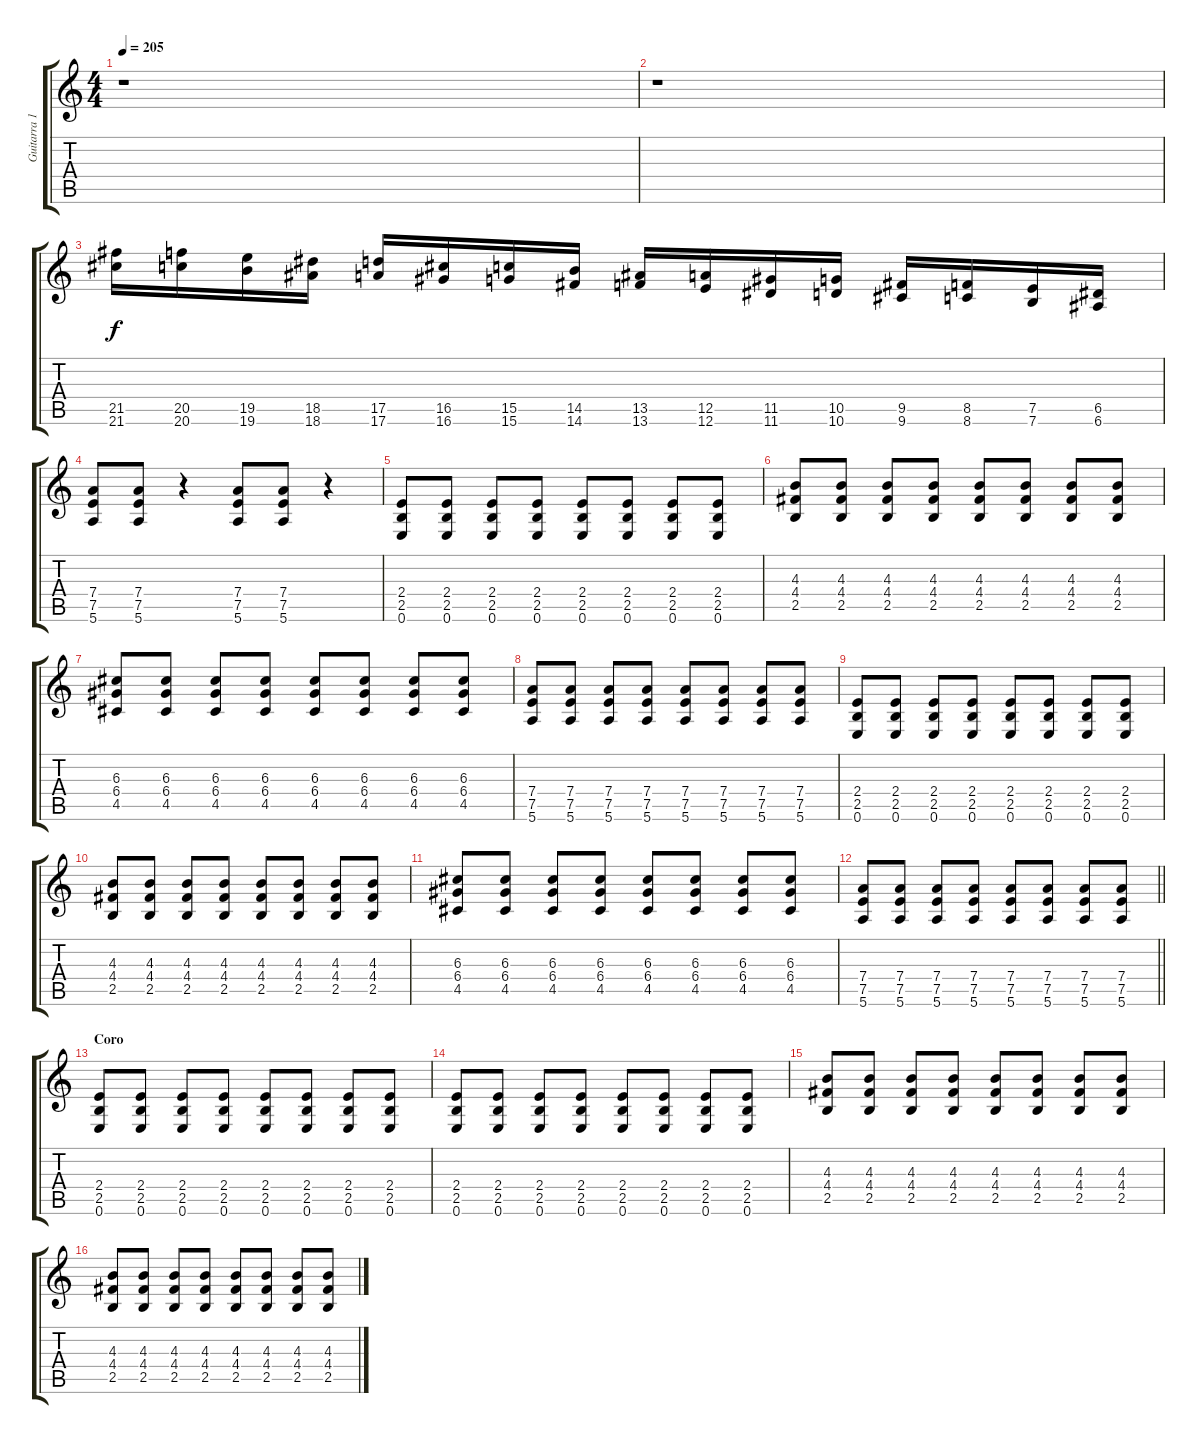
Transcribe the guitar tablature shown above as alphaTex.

\track ("Guitarra 1" "Guitarra 1") {instrument overdrivenguitar}
\staff {score tabs}
\tuning (E4 B3 G3 D3 A2 E2) {hide}
\ts (4 4)
\tempo 205
\clef g2
\ks c
r.1{dy f} |
r.1 |
(21.5 21.6).16 (20.5 20.6).16 (19.5 19.6).16 (18.5 18.6).16 (17.5 17.6).16 (16.5 16.6).16 (15.5 15.6).16 (14.5 14.6).16 (13.5 13.6).16 (12.5 12.6).16 (11.5 11.6).16 (10.5 10.6).16 (9.5 9.6).16 (8.5 8.6).16 (7.5 7.6).16 (6.5 6.6).16 |
(7.4 7.5 5.6).8 (7.4 7.5 5.6).8 r.4 (7.4 7.5 5.6).8 (7.4 7.5 5.6).8 r.4 |
(2.4 2.5 0.6).8 (2.4 2.5 0.6).8 (2.4 2.5 0.6).8 (2.4 2.5 0.6).8 (2.4 2.5 0.6).8 (2.4 2.5 0.6).8 (2.4 2.5 0.6).8 (2.4 2.5 0.6).8 |
(4.3 4.4 2.5).8 (4.3 4.4 2.5).8 (4.3 4.4 2.5).8 (4.3 4.4 2.5).8 (4.3 4.4 2.5).8 (4.3 4.4 2.5).8 (4.3 4.4 2.5).8 (4.3 4.4 2.5).8 |
(6.3 6.4 4.5).8 (6.3 6.4 4.5).8 (6.3 6.4 4.5).8 (6.3 6.4 4.5).8 (6.3 6.4 4.5).8 (6.3 6.4 4.5).8 (6.3 6.4 4.5).8 (6.3 6.4 4.5).8 |
(7.4 7.5 5.6).8 (7.4 7.5 5.6).8 (7.4 7.5 5.6).8 (7.4 7.5 5.6).8 (7.4 7.5 5.6).8 (7.4 7.5 5.6).8 (7.4 7.5 5.6).8 (7.4 7.5 5.6).8 |
(2.4 2.5 0.6).8 (2.4 2.5 0.6).8 (2.4 2.5 0.6).8 (2.4 2.5 0.6).8 (2.4 2.5 0.6).8 (2.4 2.5 0.6).8 (2.4 2.5 0.6).8 (2.4 2.5 0.6).8 |
(4.3 4.4 2.5).8 (4.3 4.4 2.5).8 (4.3 4.4 2.5).8 (4.3 4.4 2.5).8 (4.3 4.4 2.5).8 (4.3 4.4 2.5).8 (4.3 4.4 2.5).8 (4.3 4.4 2.5).8 |
(6.3 6.4 4.5).8 (6.3 6.4 4.5).8 (6.3 6.4 4.5).8 (6.3 6.4 4.5).8 (6.3 6.4 4.5).8 (6.3 6.4 4.5).8 (6.3 6.4 4.5).8 (6.3 6.4 4.5).8 |
\barLineRight lightlight
(7.4 7.5 5.6).8 (7.4 7.5 5.6).8 (7.4 7.5 5.6).8 (7.4 7.5 5.6).8 (7.4 7.5 5.6).8 (7.4 7.5 5.6).8 (7.4 7.5 5.6).8 (7.4 7.5 5.6).8 |
\section ("" "Coro")
(2.4 2.5 0.6).8 (2.4 2.5 0.6).8 (2.4 2.5 0.6).8 (2.4 2.5 0.6).8 (2.4 2.5 0.6).8 (2.4 2.5 0.6).8 (2.4 2.5 0.6).8 (2.4 2.5 0.6).8 |
(2.4 2.5 0.6).8 (2.4 2.5 0.6).8 (2.4 2.5 0.6).8 (2.4 2.5 0.6).8 (2.4 2.5 0.6).8 (2.4 2.5 0.6).8 (2.4 2.5 0.6).8 (2.4 2.5 0.6).8 |
(4.3 4.4 2.5).8 (4.3 4.4 2.5).8 (4.3 4.4 2.5).8 (4.3 4.4 2.5).8 (4.3 4.4 2.5).8 (4.3 4.4 2.5).8 (4.3 4.4 2.5).8 (4.3 4.4 2.5).8 |
(4.3 4.4 2.5).8 (4.3 4.4 2.5).8 (4.3 4.4 2.5).8 (4.3 4.4 2.5).8 (4.3 4.4 2.5).8 (4.3 4.4 2.5).8 (4.3 4.4 2.5).8 (4.3 4.4 2.5).8
